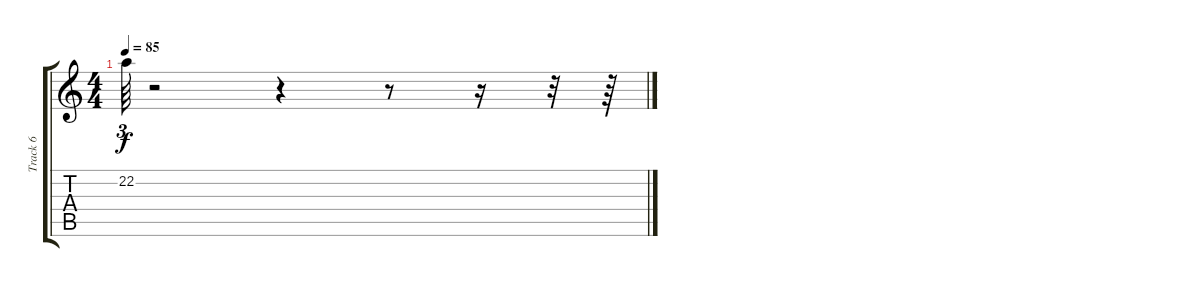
\track ("Track 6" "Track 6") {instrument flute}
\staff {score tabs}
\tuning (E4 B3 G3 D3 A2 E2) {hide}
\ts (4 4)
\tempo 85
\clef g2
\ks c
22.2{t}.64{tu (3 2) dy f} r.2 r.4 r.8 r.16 r.32 r.64
